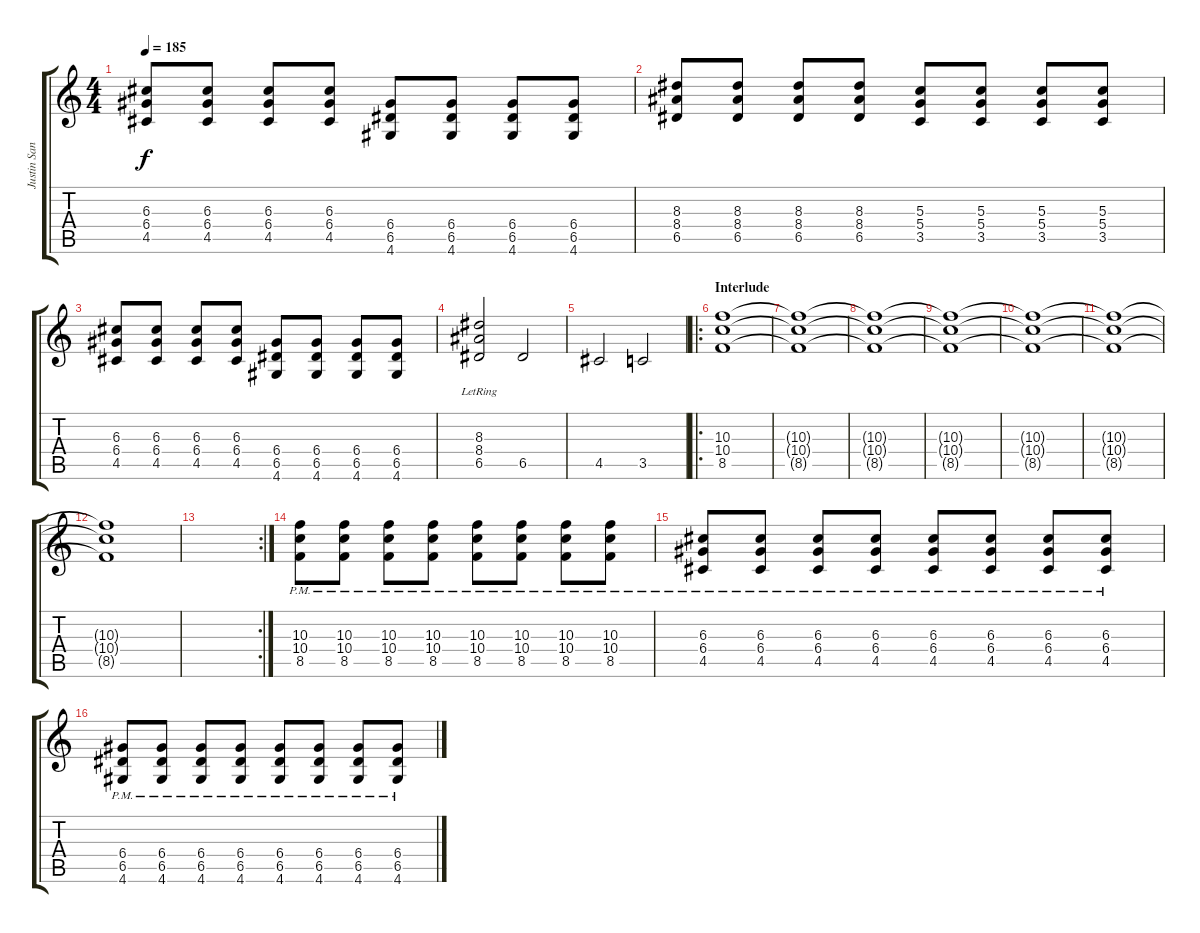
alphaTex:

\track ("Justin Sane" "Justin San") {instrument distortionguitar}
\staff {score tabs}
\tuning (E4 B3 G3 D3 A2 E2) {hide}
\ts (4 4)
\tempo 185
\clef g2
\ks c
(6.3 6.4 4.5).8{dy f} (6.3 6.4 4.5).8 (6.3 6.4 4.5).8 (6.3 6.4 4.5).8 (6.4 6.5 4.6).8 (6.4 6.5 4.6).8 (6.4 6.5 4.6).8 (6.4 6.5 4.6).8 |
(8.3 8.4 6.5).8 (8.3 8.4 6.5).8 (8.3 8.4 6.5).8 (8.3 8.4 6.5).8 (5.3 5.4 3.5).8 (5.3 5.4 3.5).8 (5.3 5.4 3.5).8 (5.3 5.4 3.5).8 |
(6.3 6.4 4.5).8 (6.3 6.4 4.5).8 (6.3 6.4 4.5).8 (6.3 6.4 4.5).8 (6.4 6.5 4.6).8 (6.4 6.5 4.6).8 (6.4 6.5 4.6).8 (6.4 6.5 4.6).8 |
(8.3 8.4{lr} 6.5).2 6.5.2 |
4.5.2 3.5.2 |
\ro
\section ("" "Interlude")
(10.3 10.4 8.5).1{volume 10} |
(10.3{t} 10.4{t} 8.5{t}).1{volume 6} |
(10.3{t} 10.4{t} 8.5{t}).1 |
(10.3{t} 10.4{t} 8.5{t}).1 |
(10.3{t} 10.4{t} 8.5{t}).1 |
(10.3{t} 10.4{t} 8.5{t}).1 |
(10.3{t} 10.4{t} 8.5{t}).1 |
\rc 2
|
(10.3{pm} 10.4{pm} 8.5{pm}).8 (10.3{pm} 10.4{pm} 8.5{pm}).8 (10.3{pm} 10.4{pm} 8.5{pm}).8 (10.3{pm} 10.4{pm} 8.5{pm}).8 (10.3{pm} 10.4{pm} 8.5{pm}).8 (10.3{pm} 10.4{pm} 8.5{pm}).8 (10.3{pm} 10.4{pm} 8.5{pm}).8 (10.3{pm} 10.4{pm} 8.5{pm}).8 |
(6.3{pm} 6.4{pm} 4.5{pm}).8 (6.3{pm} 6.4{pm} 4.5{pm}).8 (6.3{pm} 6.4{pm} 4.5{pm}).8 (6.3{pm} 6.4{pm} 4.5{pm}).8 (6.3{pm} 6.4{pm} 4.5{pm}).8 (6.3{pm} 6.4{pm} 4.5{pm}).8 (6.3{pm} 6.4{pm} 4.5{pm}).8 (6.3{pm} 6.4{pm} 4.5{pm}).8 |
(6.4{pm} 6.5{pm} 4.6{pm}).8 (6.4{pm} 6.5{pm} 4.6{pm}).8 (6.4{pm} 6.5{pm} 4.6{pm}).8 (6.4{pm} 6.5{pm} 4.6{pm}).8 (6.4{pm} 6.5{pm} 4.6{pm}).8 (6.4{pm} 6.5{pm} 4.6{pm}).8 (6.4{pm} 6.5{pm} 4.6{pm}).8 (6.4{pm} 6.5{pm} 4.6{pm}).8
